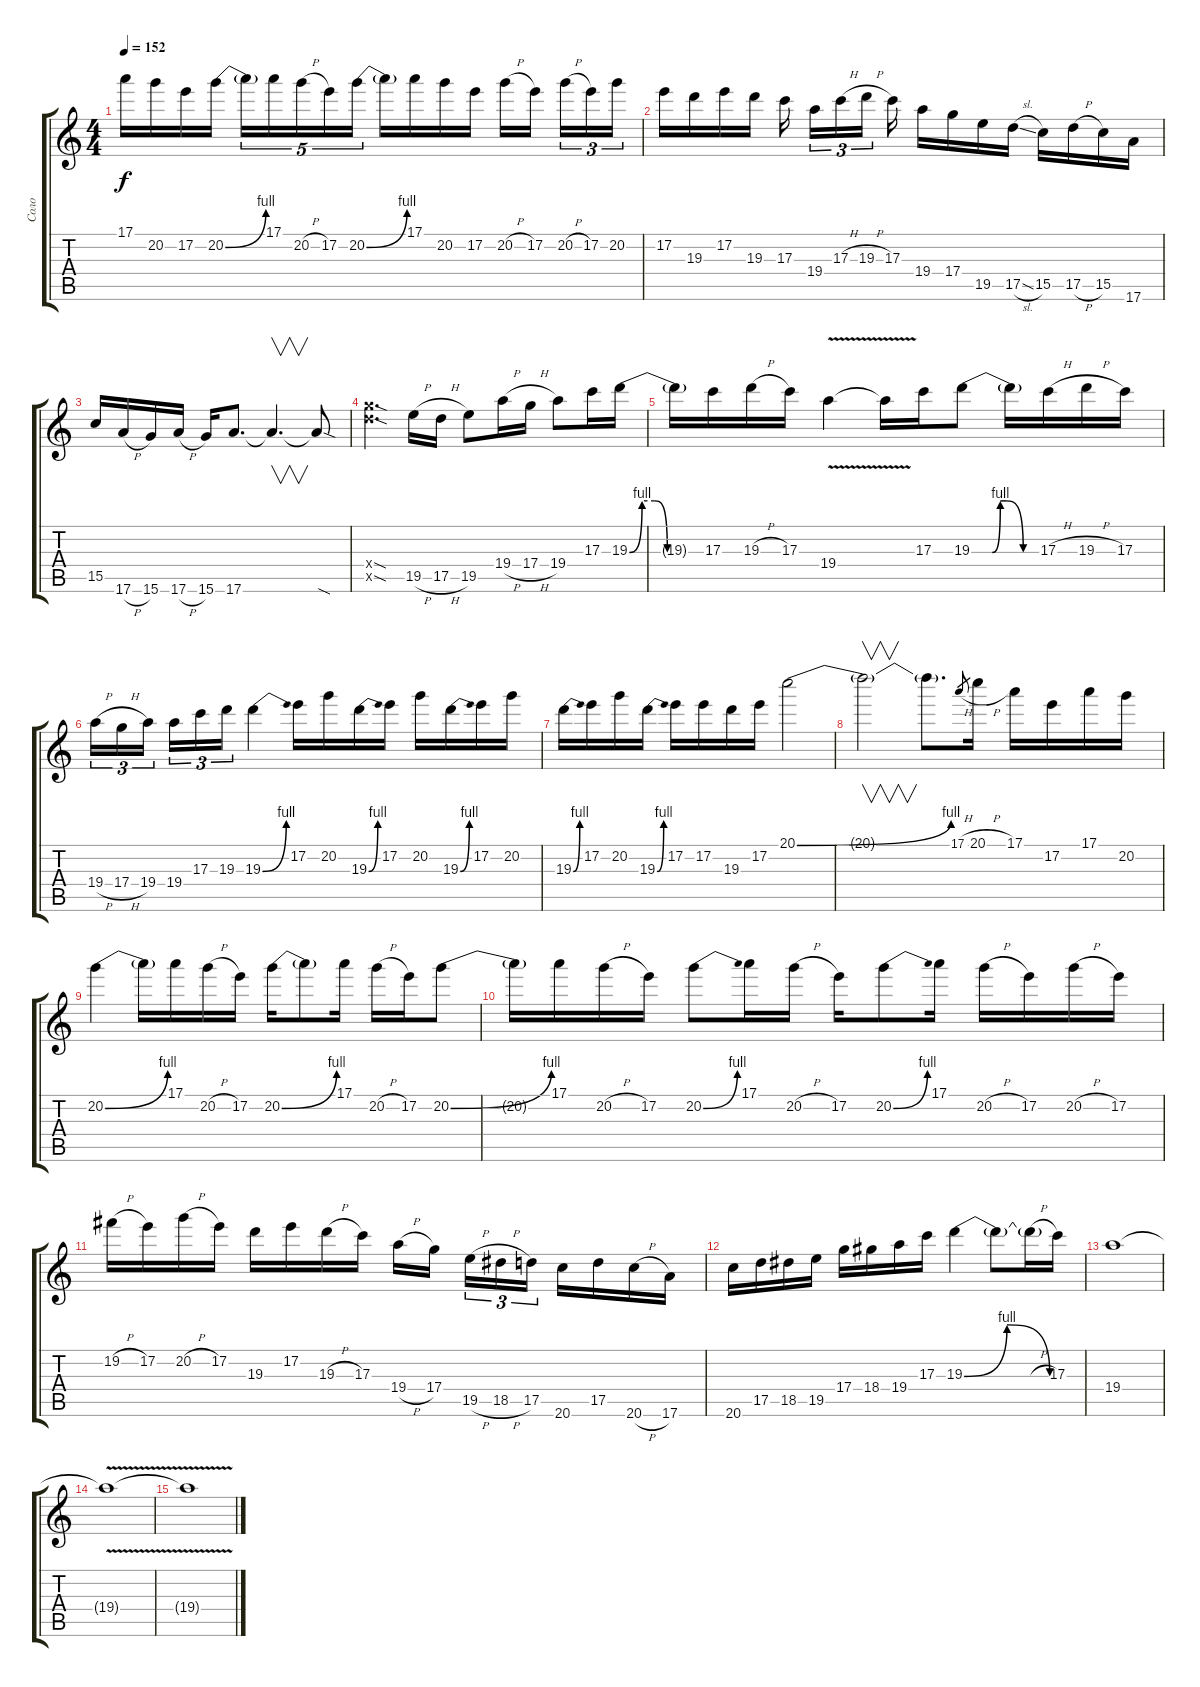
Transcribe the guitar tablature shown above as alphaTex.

\track ("Соло" "Соло") {instrument distortionguitar}
\staff {score tabs}
\tuning (E4 B3 G3 D3 A2 E2) {hide}
\ts (4 4)
\tempo 152
\clef g2
\ks c
17.1.16{dy f} 20.2.16 17.2.16 20.2{be (bend 0 0 60 4)}.16 20.2{t}.16{tu (5 4)} 17.1.16{tu (5 4)} 20.2{h}.16{tu (5 4)} 17.2.16{tu (5 4)} 20.2{be (bend 0 0 60 4)}.16{tu (5 4)} 20.2{t}.16 17.1.16 20.2.16 17.2.16 20.2{h}.16 17.2.16{beam splitsecondary} 20.2{h}.16{tu (3 2)} 17.2.16{tu (3 2)} 20.2.16{tu (3 2)} |
17.2.16 19.3.16 17.2.16 19.3.16 17.3.16{beam splitsecondary} 19.4.16{tu (3 2)} 17.3{h}.16{tu (3 2)} 19.3{h}.16{tu (3 2) beam splitsecondary} 17.3.16 19.4.16 17.4.16 19.5.16 17.5{sl}.16 15.5.16 17.5{h}.16 15.5.16 17.6.16 |
15.5.16 17.6{h}.16 15.6.16 17.6{h}.16 15.6.16 17.6.8{d} 17.6{t}.4{v d} 17.6{sod t}.8 |
(17.4{sod x} 17.5{sod x}).4{d} 19.5{h}.16 17.5{h}.16 19.5.8 19.4{h}.16 17.4{h}.16 19.4.8 17.3.16 19.3{be (custom 0 0 10 4 20 4 30 0 60 0)}.16 |
19.3{t}.16 17.3.16 19.3{h}.16 17.3.16 19.4{v}.4 19.4{t}.16 17.3.16 19.3{be (custom 0 0 18 0 25 4 30 4 45 0 60 0)}.8 19.3{t}.16 17.3{h}.16 19.3{h}.16 17.3.16 |
19.4{h}.16{tu (3 2)} 17.4{h}.16{tu (3 2)} 19.4.16{tu (3 2) beam splitsecondary} 19.4.16{tu (3 2)} 17.3.16{tu (3 2)} 19.3.16{tu (3 2)} 19.3{be (bend 0 0 60 4)}.4 17.2.16 20.2.16 19.3{be (bend 0 0 60 4)}.16 17.2.16 20.2.16 19.3{be (bend 0 0 60 4)}.16 17.2.16 20.2.16 |
19.3{be (bend 0 0 60 4)}.16 17.2.16 20.2.16 19.3{be (bend 0 0 60 4)}.16 17.2.16 17.2.16 19.3.16 17.2.16 20.1{be (bend 0 0 60 4)}.2 |
20.1{t}.2{v} 20.1{t}.8{d} 17.1{h}.8{gr} 20.1{h}.16 17.1.16 17.2.16 17.1.16 20.2.16 |
20.2{be (bend 0 0 60 4)}.4 20.2{t}.16 17.1.16 20.2{h}.16 17.2.16 20.2{be (bend 0 0 60 4)}.16 20.2{t}.8 17.1.16 20.2{h}.16 17.2.16 20.2{be (bend 0 0 60 4)}.8 |
20.2{t}.16 17.1.16 20.2{h}.16 17.2.16 20.2{be (bend 0 0 60 4)}.8 17.1.16 20.2{h}.16 17.2.16 20.2{be (bend 0 0 60 4)}.8 17.1.16 20.2{h}.16 17.2.16 20.2{h}.16 17.2.16 |
19.2{h}.16 17.2.16 20.2{h}.16 17.2.16 19.3.16 17.2.16 19.3{h}.16 17.3.16 19.4{h}.16 17.4.16{beam splitsecondary} 19.5{h}.16{tu (3 2)} 18.5{h}.16{tu (3 2)} 17.5.16{tu (3 2)} 20.6.16 17.5.16 20.6{h}.16 17.6.16 |
20.6.16 17.5.16 18.5.16 19.5.16 17.4.16 18.4.16 19.4.16 17.3.16 19.3{be (bendrelease 0 0 10 4 44 4 60 0)}.4 19.3{t}.8 19.3{h t}.16 17.3.16 |
19.4.1 |
19.4{v t}.1 |
19.4{t}.1
